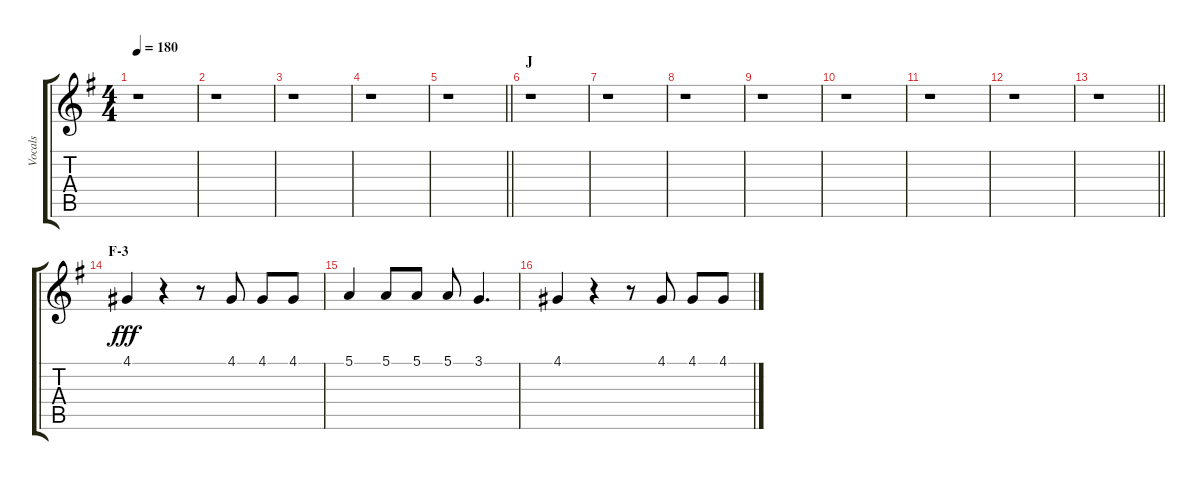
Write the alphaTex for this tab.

\track ("Vocals" "Vocals") {instrument voiceoohs}
\staff {score tabs}
\tuning (E4 B3 G3 D3 A2 E2) {hide}
\ts (4 4)
\tempo 180
\clef g2
\ks g
r.1{dy fff} |
r.1 |
r.1 |
r.1 |
\barLineRight lightlight
r.1 |
\section ("" "J")
r.1 |
r.1 |
r.1 |
r.1 |
r.1 |
r.1 |
r.1 |
\barLineRight lightlight
r.1 |
\section ("" "F-3")
4.1.4 r.4 r.8 4.1.8 4.1.8 4.1.8 |
5.1.4 5.1.8 5.1.8 5.1.8 3.1.4{d} |
4.1.4 r.4 r.8 4.1.8 4.1.8 4.1.8
